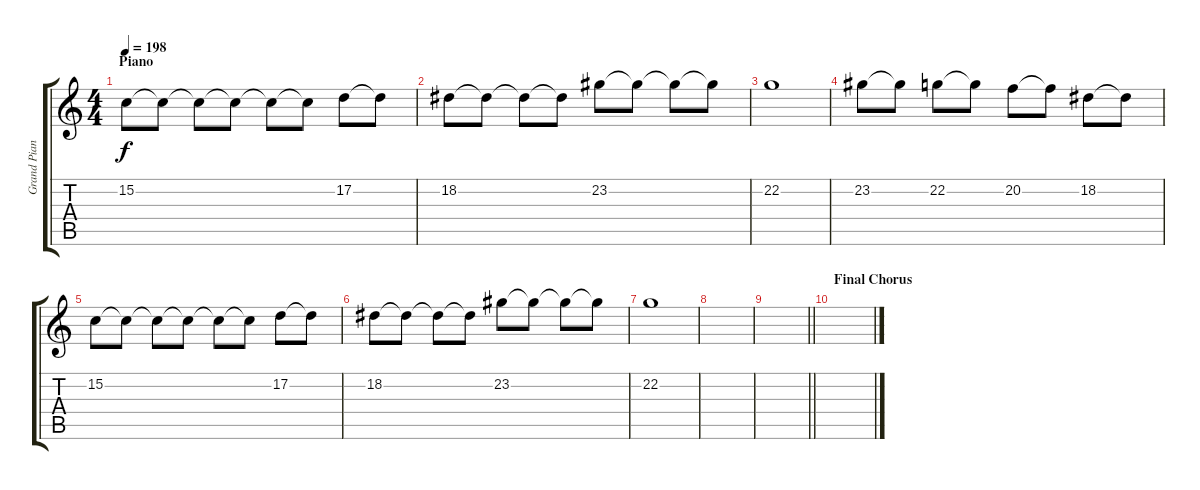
\track ("Grand Piano" "Grand Pian") {instrument acousticgrandpiano}
\staff {score tabs}
\tuning (D4 A3 F3 C3 G2 C2) {hide}
\ts (4 4)
\section ("" "Piano")
\tempo 198
\clef g2
\ks c
15.2.8{dy f} 15.2{t}.8 15.2{t}.8 15.2{t}.8 15.2{t}.8 15.2{t}.8 17.2.8 17.2{t}.8 |
18.2.8 18.2{t}.8 18.2{t}.8 18.2{t}.8 23.2.8 23.2{t}.8 23.2{t}.8 23.2{t}.8 |
22.2.1 |
23.2.8 23.2{t}.8 22.2.8 22.2{t}.8 20.2.8 20.2{t}.8 18.2.8 18.2{t}.8 |
15.2.8 15.2{t}.8 15.2{t}.8 15.2{t}.8 15.2{t}.8 15.2{t}.8 17.2.8 17.2{t}.8 |
18.2.8 18.2{t}.8 18.2{t}.8 18.2{t}.8 23.2.8 23.2{t}.8 23.2{t}.8 23.2{t}.8 |
22.2.1 |
|
\barLineRight lightlight
|
\section ("" "Final Chorus")
